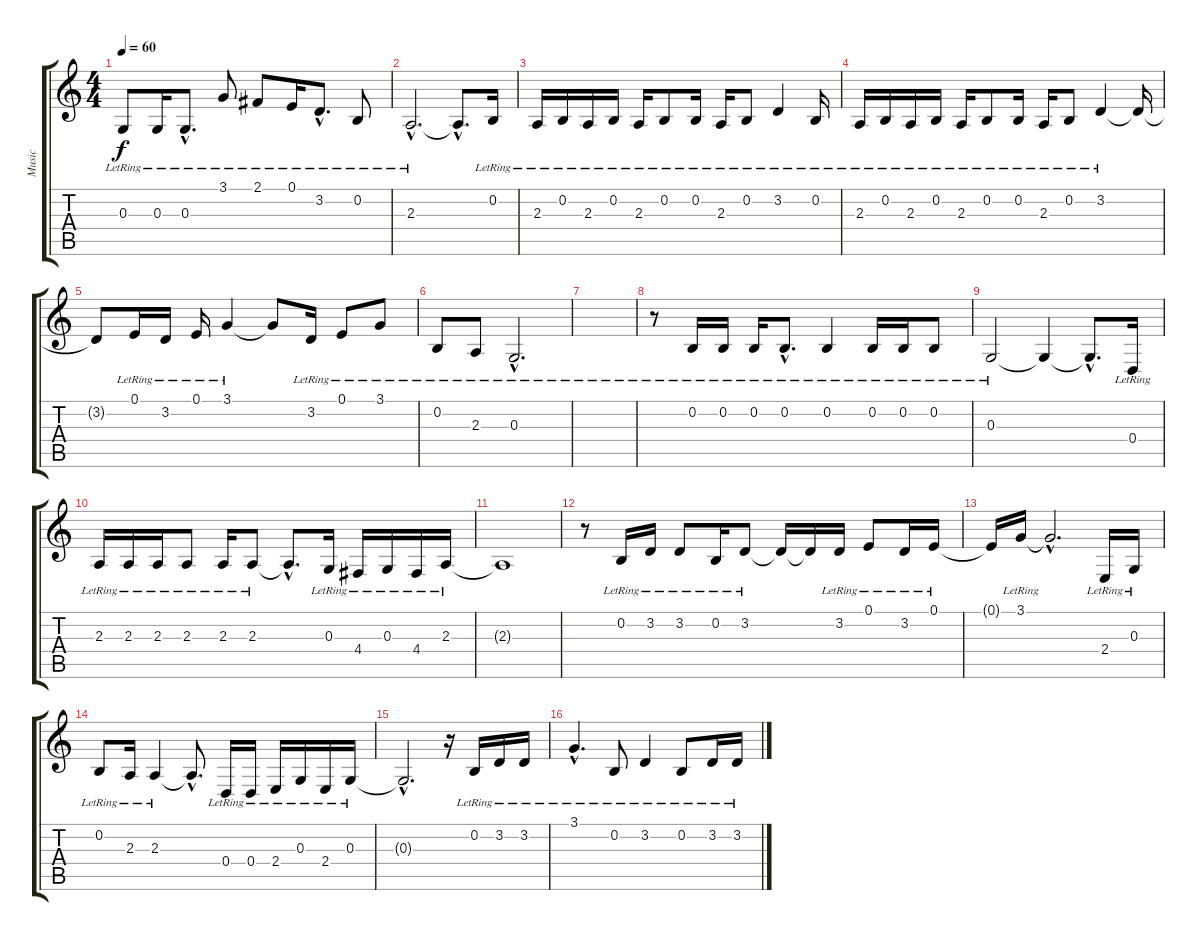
\track ("Music" "Music") {instrument orchestralharp}
\staff {score tabs}
\tuning (E4 B3 G3 D3 A2 E2) {hide}
\ts (4 4)
\tempo 60
\clef g2
\ks c
0.3{lr}.8{dy f} 0.3{lr}.16 0.3{hac lr}.8{d} 3.1{lr}.8 2.1{lr}.8 0.1{lr}.16 3.2{hac lr}.8{d} 0.2{lr}.8 |
2.3{hac lr}.2{d} 2.3{hac t}.8{d} 0.2{lr}.16 |
2.3{lr}.16 0.2{lr}.16 2.3{lr}.16 0.2{lr}.16 2.3{lr}.16 0.2{lr}.8 0.2{lr}.16 2.3{lr}.16 0.2{lr}.8 3.2{lr}.4 0.2{lr}.16 |
2.3{lr}.16 0.2{lr}.16 2.3{lr}.16 0.2{lr}.16 2.3{lr}.16 0.2{lr}.8 0.2{lr}.16 2.3{lr}.16 0.2{lr}.8 3.2{lr}.4 3.2{t}.16 |
3.2{t}.8 0.1{lr}.16 3.2{lr}.16 0.1{lr}.16 3.1{lr}.4 3.1{t}.8 3.2{lr}.16 0.1{lr}.8 3.1{lr}.8 |
0.2{lr}.8 2.3{lr}.8 0.3{hac lr}.2{d} |
|
r.8 0.2{lr}.16 0.2{lr}.16 0.2{lr}.16 0.2{hac lr}.8{d} 0.2{lr}.4 0.2{lr}.16 0.2{lr}.16 0.2{lr}.8 |
0.3{lr}.2 0.3{t}.4 0.3{hac t}.8{d} 0.4{lr}.16 |
2.3{lr}.16 2.3{lr}.16 2.3{lr}.16 2.3{lr}.8 2.3{lr}.16 2.3{lr}.8 2.3{hac t}.8{d} 0.3{lr}.16 4.4{lr}.16 0.3{lr}.16 4.4{lr}.16 2.3{lr}.16 |
2.3{t}.1 |
r.8 0.2{lr}.16 3.2{lr}.16 3.2{lr}.8 0.2{lr}.16 3.2{lr}.8 3.2{t}.16 3.2{t}.16 3.2{lr}.16 0.1{lr}.8 3.2{lr}.16 0.1{lr}.16 |
0.1{t}.16 3.1{lr}.16 3.1{hac t}.2{d} 2.4{lr}.16 0.3{lr}.16 |
0.2{lr}.8 2.3{lr}.16 2.3{lr}.4 2.3{hac t}.8{d} 0.4{lr}.16 0.4{lr}.16 2.4{lr}.16 0.3{lr}.16 2.4{lr}.16 0.3{lr}.16 |
0.3{hac t}.2{d} r.16 0.2{lr}.16 3.2{lr}.16 3.2{lr}.16 |
3.1{hac lr}.4{d} 0.2{lr}.8 3.2{lr}.4 0.2{lr}.8 3.2{lr}.16 3.2{lr}.16
